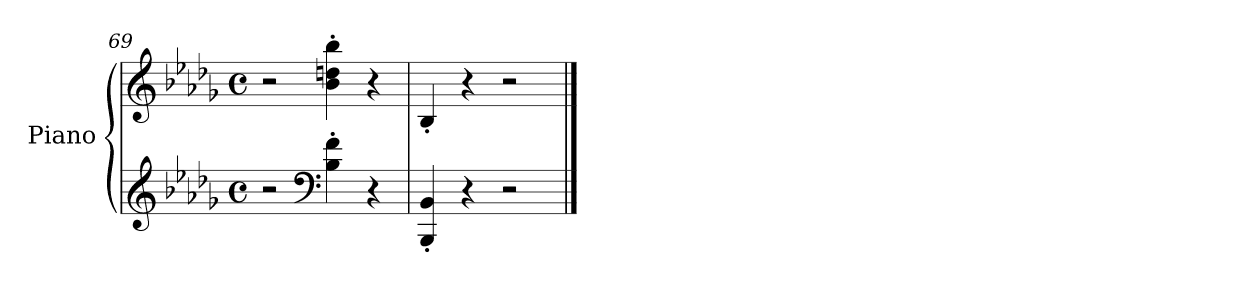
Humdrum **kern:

**kern	**kern	**dynam
*part1	*part1	*part1
*staff2	*staff1	*staff1/2
*I"Piano	*	*
*I'Pno.	*	*
*clefG2	*clefG2	*
*k[b-e-a-d-g-]	*k[b-e-a-d-g-]	*
*M4/4	*M4/4	*
*met(c)	*met(c)	*
=69	=69	=69
2r	2r	.
*clefF4	*	*
4B-\' 4f\'	4b-\' 4ddn\' 4bb-\'	.
!	!	!LO:DY:b
4r	4r	other-dynamics
=70	=70	=70
4BBB-/' 4BB-/'	4B-'/	.
4r	4r	.
2r	2r	.
==	==	==
*-	*-	*-
